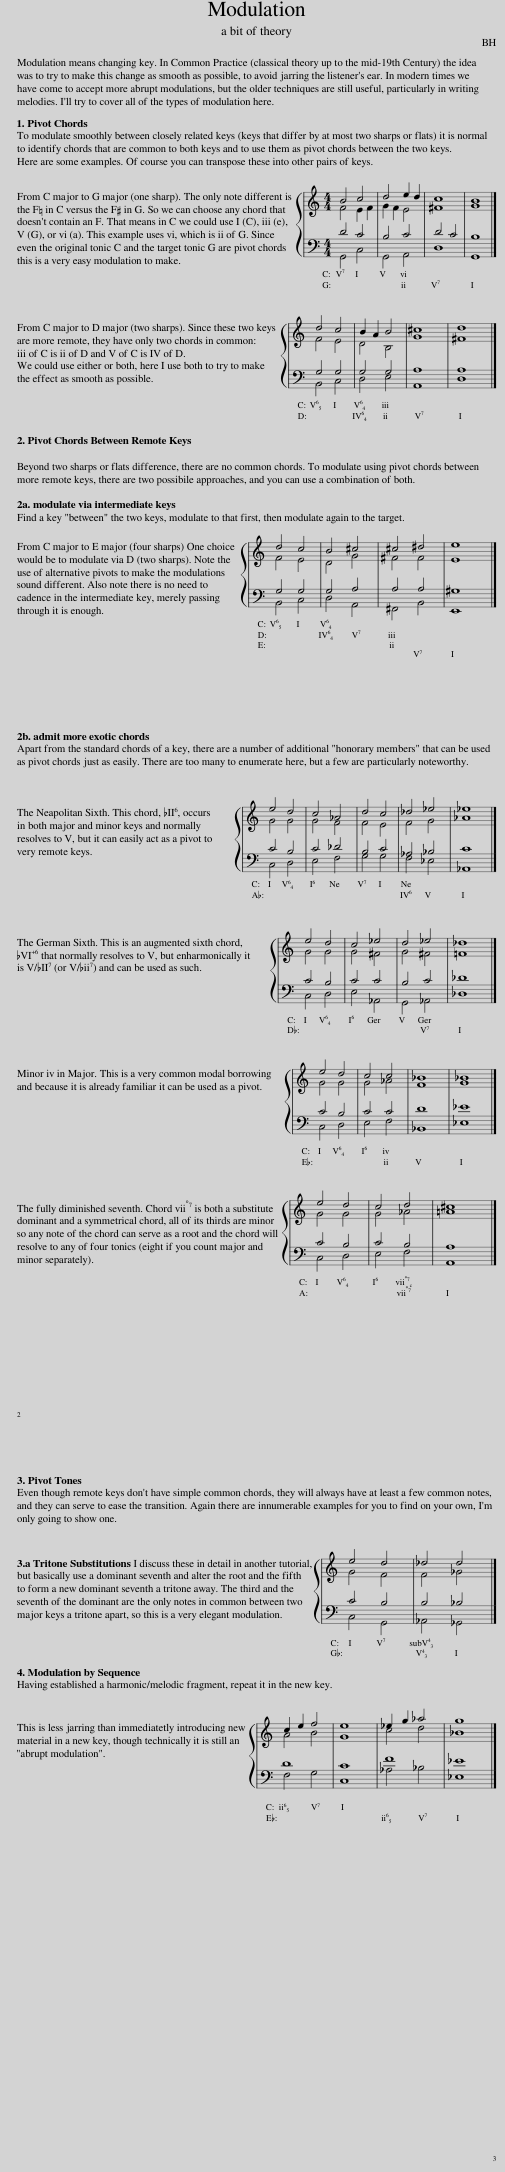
X:1
%%score { ( 1 2 ) | ( 3 4 ) }
L:1/8
M:4/4
I:linebreak $
K:C
V:1 treble
V:2 treble
V:3 bass
V:4 bass
V:1
 B4 c4 | d4 e2 d2 | c8 | B8 |]$ d4 c4 | %5
 B2 A2 B4 | ^c8 | d8 |]$ d4 c4 | B4 ^c4 | %10
 ^c4 ^d4 | [Ee]8 |]$ e4 d4 | c4 _A4 | d4 c4 | %15
 _d4 _e4 | _e8 |]$ e4 d4 | c4 _e4 | d4 _e4 | %20
 _d8 |]$ e4 d4 | c4 c4 | _B8 | _B8 |]$ %25
 e4 d4 | c4 d4 | ^c8 |]$ e4 d4 | _d4 d4 |]$ %30
 c2 e2 f4 | e8 | _e2 g2 _a4 | g8 |] %34
V:2
 F4 E2 F2 | G2 F2 E4 | ^F8 | G8 |]$ F4 E4 | %5
 D4 B,4 | G8 | ^F8 |]$ F4 E4 | D4 G4 | %10
 ^F4 F4 | x8 |]$ G4 G4 | G4 F4 | F4 E4 | %15
 F4 G4 | _A8 |]$ G4 G4 | G4 ^F4 | G4 ^F4 | %20
 =F8 |]$ G4 G4 | G4 _A4 | F8 | G8 |]$ %25
 G4 G4 | G4 _A4 | =A8 |]$ G4 F4 | F4 _G4 |]$ %30
 A4 B4 | G8 | c4 d4 | _B8 |] %34
V:3
 D4 C4 | B,4 C4 | D4 C4 | B,8 |]$ G,4 G,4 | %5
 G,4 G,4 | A,8 | A,8 |]$ G,4 G,4 | G,4 A,4 | %10
 A,4 A,4 | ^G,8 |]$ C4 B,4 | C4 _D4 | B,4 C4 | %15
 _A,4 _B,4 | C8 |]$ C4 B,4 | C4 C4 | B,4 C4 | %20
 _D8 |]$ C4 B,4 | C4 C4 | D8 | _E8 |]$ %25
 C4 B,4 | C4 B,4 | A,8 |]$ C4 B,4 | B,4 _B,4 |]$ %30
 D8 | C8 | F8 | _E8 |] %34
V:4
 G,,4 C,4 | G,,4 A,,4 | D,8 | G,,8 |]$ B,,4 C,4 | %5
 D,4 E,4 | A,,8 | D,8 |]$ B,,4 C,4 | D,4 A,,4 | %10
 ^F,,4 B,,4 | E,,8 |]$ C,4 D,4 | E,4 F,4 | G,4 G,4 | %15
 F,4 _E,4 | _A,,8 |]$ C,4 D,4 | E,4 _A,,4 | G,,4 _A,,4 | %20
 _D,8 |]$ C,4 D,4 | E,4 F,4 | _B,,8 | _E,8 |]$ %25
 C,4 D,4 | E,4 F,4 | A,,8 |]$ C,4 G,,4 | _A,,4 _G,,4 |]$ %30
 F,4 G,4 | C,8 | _A,4 _B,4 | _E,8 |] %34
